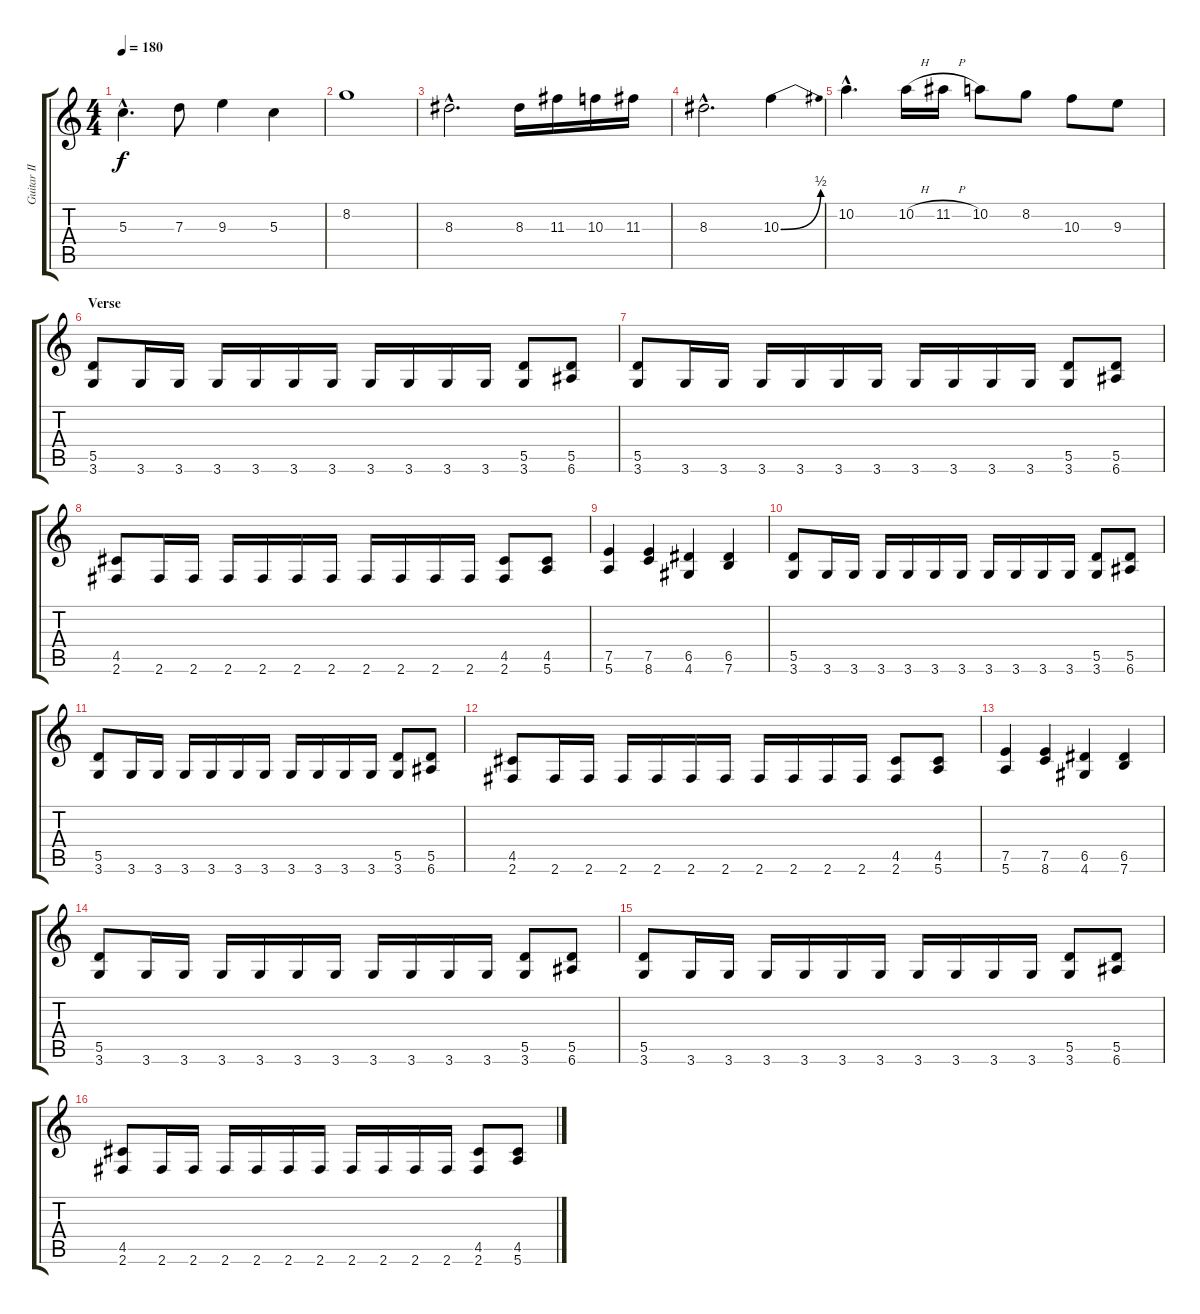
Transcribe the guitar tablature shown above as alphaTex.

\track ("Guitar II (ManOkaR)" "Guitar II ") {instrument distortionguitar}
\staff {score tabs}
\tuning (E4 B3 G3 D3 A2 E2) {hide}
\ts (4 4)
\tempo 180
\clef g2
\ks c
5.3{hac}.4{d dy f} 7.3.8 9.3.4 5.3.4 |
8.2.1 |
8.3{hac}.2{d} 8.3.16 11.3.16 10.3.16 11.3.16 |
8.3{hac}.2{d} 10.3{be (bend 0 0 60 2)}.4{instrument guitarharmonics} |
10.2{hac}.4{d instrument distortionguitar} 10.2{h}.16 11.2{h}.16 10.2.8 8.2.8 10.3.8 9.3.8 |
\section ("" "Verse")
(5.5 3.6).8 3.6.16 3.6.16 3.6.16 3.6.16 3.6.16 3.6.16 3.6.16 3.6.16 3.6.16 3.6.16 (5.5 3.6).8 (5.5 6.6).8 |
(5.5 3.6).8 3.6.16 3.6.16 3.6.16 3.6.16 3.6.16 3.6.16 3.6.16 3.6.16 3.6.16 3.6.16 (5.5 3.6).8 (5.5 6.6).8 |
(4.5 2.6).8 2.6.16 2.6.16 2.6.16 2.6.16 2.6.16 2.6.16 2.6.16 2.6.16 2.6.16 2.6.16 (4.5 2.6).8 (4.5 5.6).8 |
(7.5 5.6).4 (7.5 8.6).4 (6.5 4.6).4 (6.5 7.6).4 |
(5.5 3.6).8 3.6.16 3.6.16 3.6.16 3.6.16 3.6.16 3.6.16 3.6.16 3.6.16 3.6.16 3.6.16 (5.5 3.6).8 (5.5 6.6).8 |
(5.5 3.6).8 3.6.16 3.6.16 3.6.16 3.6.16 3.6.16 3.6.16 3.6.16 3.6.16 3.6.16 3.6.16 (5.5 3.6).8 (5.5 6.6).8 |
(4.5 2.6).8 2.6.16 2.6.16 2.6.16 2.6.16 2.6.16 2.6.16 2.6.16 2.6.16 2.6.16 2.6.16 (4.5 2.6).8 (4.5 5.6).8 |
(7.5 5.6).4 (7.5 8.6).4 (6.5 4.6).4 (6.5 7.6).4 |
(5.5 3.6).8 3.6.16 3.6.16 3.6.16 3.6.16 3.6.16 3.6.16 3.6.16 3.6.16 3.6.16 3.6.16 (5.5 3.6).8 (5.5 6.6).8 |
(5.5 3.6).8 3.6.16 3.6.16 3.6.16 3.6.16 3.6.16 3.6.16 3.6.16 3.6.16 3.6.16 3.6.16 (5.5 3.6).8 (5.5 6.6).8 |
(4.5 2.6).8 2.6.16 2.6.16 2.6.16 2.6.16 2.6.16 2.6.16 2.6.16 2.6.16 2.6.16 2.6.16 (4.5 2.6).8 (4.5 5.6).8
